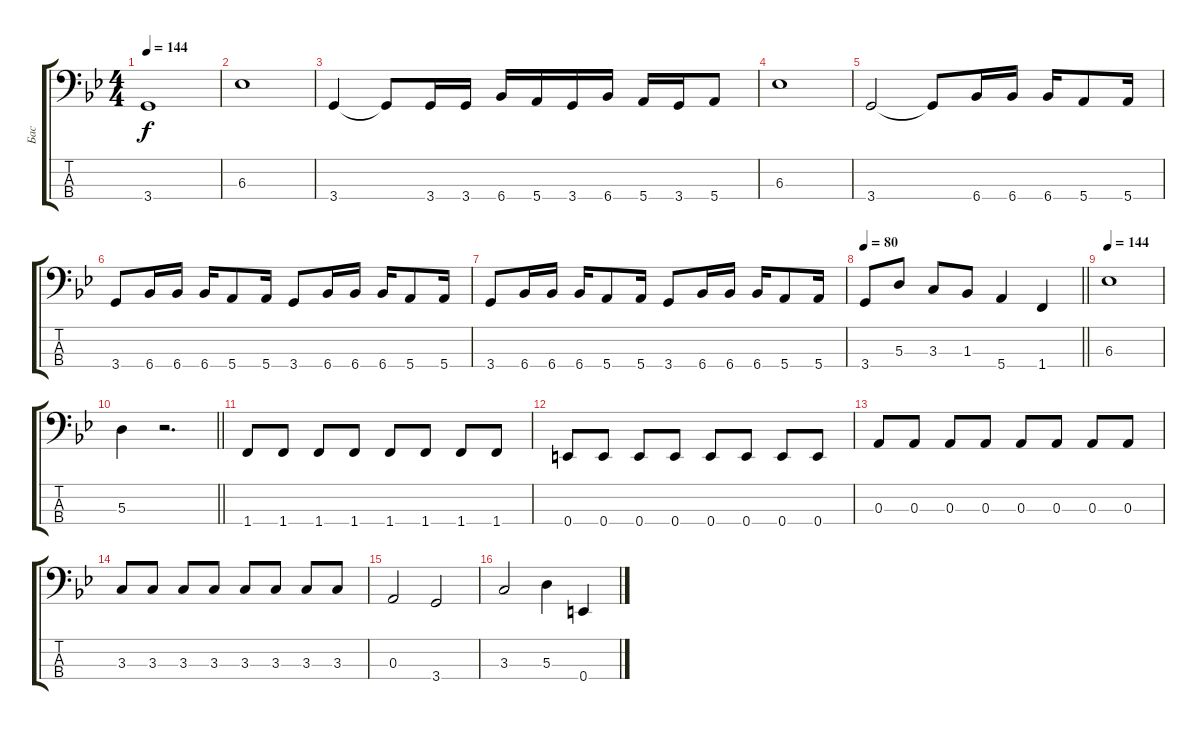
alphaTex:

\track ("Бас" "Бас") {instrument electricbassfinger}
\staff {score tabs}
\tuning (G2 D2 A1 E1) {hide}
\ts (4 4)
\tempo 144
\clef f4
\ks gminor
3.4.1{dy f} |
6.3.1 |
3.4.4 3.4{t}.8 3.4.16 3.4.16 6.4.16 5.4.16 3.4.16 6.4.16 5.4.16 3.4.16 5.4.8 |
6.3.1 |
3.4.2 3.4{t}.8 6.4.16 6.4.16 6.4.16 5.4.8 5.4.16 |
3.4.8 6.4.16 6.4.16 6.4.16 5.4.8 5.4.16 3.4.8 6.4.16 6.4.16 6.4.16 5.4.8 5.4.16 |
3.4.8 6.4.16 6.4.16 6.4.16 5.4.8 5.4.16 3.4.8 6.4.16 6.4.16 6.4.16 5.4.8 5.4.16 |
\tempo 80
\barLineRight lightlight
3.4.8 5.3.8 3.3.8 1.3.8 5.4.4 1.4.4 |
\section ("" "")
\tempo 144
6.3.1 |
\barLineRight lightlight
5.3.4 r.2{d} |
\section ("" "")
1.4.8 1.4.8 1.4.8 1.4.8 1.4.8 1.4.8 1.4.8 1.4.8 |
0.4.8 0.4.8 0.4.8 0.4.8 0.4.8 0.4.8 0.4.8 0.4.8 |
0.3.8 0.3.8 0.3.8 0.3.8 0.3.8 0.3.8 0.3.8 0.3.8 |
3.3.8 3.3.8 3.3.8 3.3.8 3.3.8 3.3.8 3.3.8 3.3.8 |
0.3.2 3.4.2 |
3.3.2 5.3.4 0.4.4
